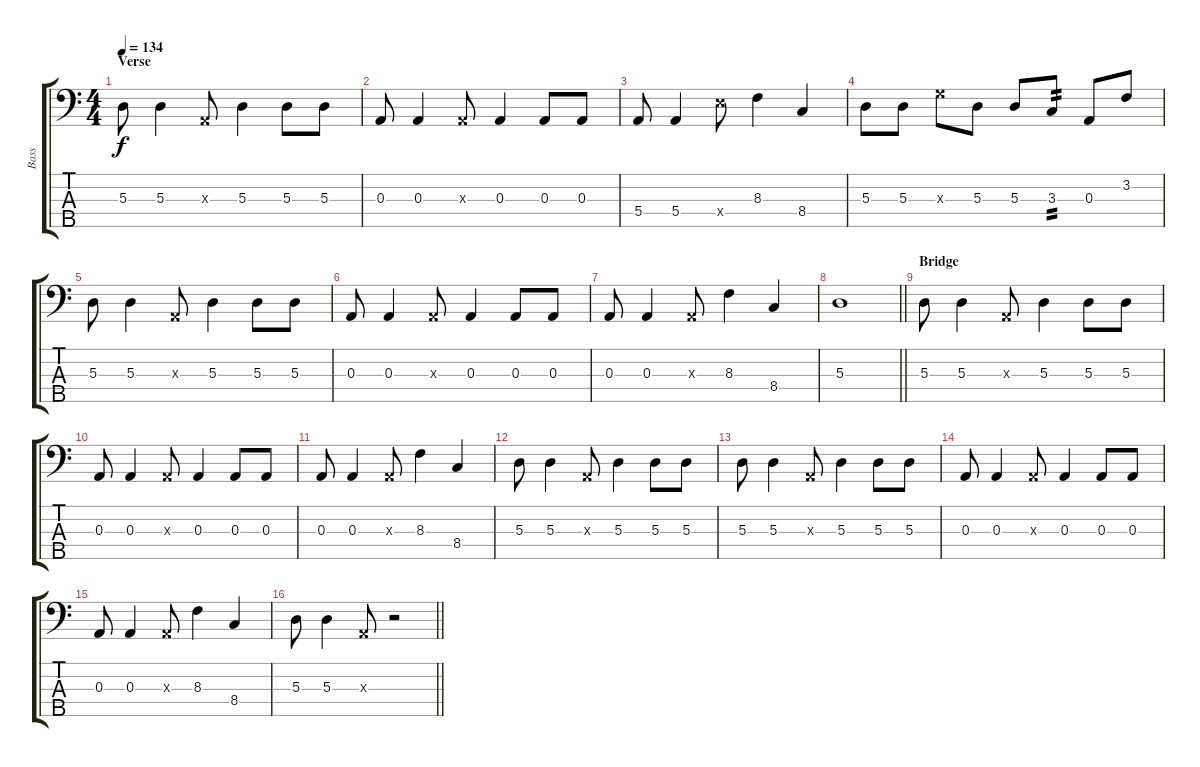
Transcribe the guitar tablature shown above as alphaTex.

\track ("Bass" "Bass") {instrument electricbassfinger}
\staff {score tabs}
\tuning (G2 D2 A1 E1 B0) {hide}
\ts (4 4)
\section ("" "Verse")
\tempo 134
\clef f4
\ks c
5.3.8{dy f} 5.3.4 0.3{x}.8 5.3.4 5.3.8 5.3.8 |
0.3.8 0.3.4 0.3{x}.8 0.3.4 0.3.8 0.3.8 |
5.4.8 5.4.4 12.4{x}.8 8.3.4 8.4.4 |
5.3.8 5.3.8 10.3{x}.8 5.3.8 5.3.8 3.3.8{tp 2} 0.3.8 3.2.8 |
5.3.8 5.3.4 0.3{x}.8 5.3.4 5.3.8 5.3.8 |
0.3.8 0.3.4 0.3{x}.8 0.3.4 0.3.8 0.3.8 |
0.3.8 0.3.4 0.3{x}.8 8.3.4 8.4.4 |
\barLineRight lightlight
5.3.1 |
\section ("" "Bridge")
5.3.8 5.3.4 0.3{x}.8 5.3.4 5.3.8 5.3.8 |
0.3.8 0.3.4 0.3{x}.8 0.3.4 0.3.8 0.3.8 |
0.3.8 0.3.4 0.3{x}.8 8.3.4 8.4.4 |
5.3.8 5.3.4 0.3{x}.8 5.3.4 5.3.8 5.3.8 |
5.3.8 5.3.4 0.3{x}.8 5.3.4 5.3.8 5.3.8 |
0.3.8 0.3.4 0.3{x}.8 0.3.4 0.3.8 0.3.8 |
0.3.8 0.3.4 0.3{x}.8 8.3.4 8.4.4 |
\barLineRight lightlight
5.3.8 5.3.4 0.3{x}.8 r.2
